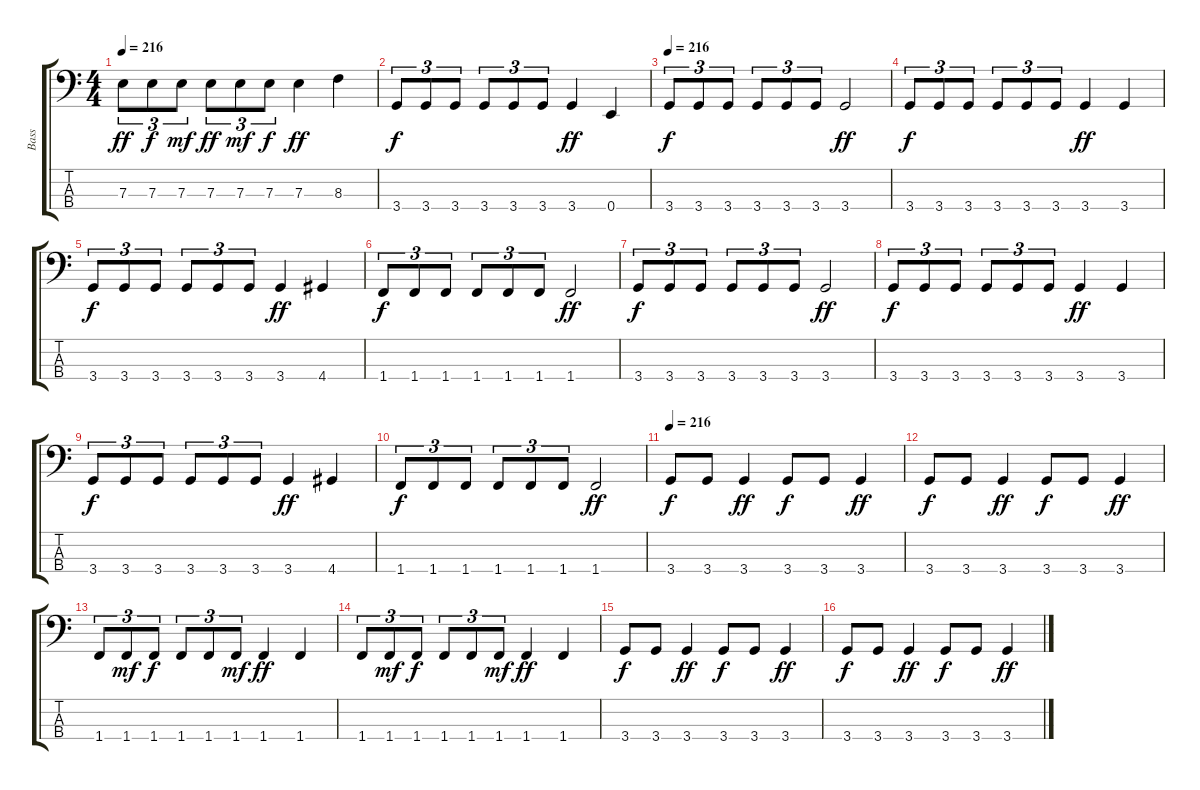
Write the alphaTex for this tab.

\track ("Bass" "Bass") {instrument electricbassfinger}
\staff {score tabs}
\tuning (G2 D2 A1 E1) {hide}
\ts (4 4)
\tempo 216
\clef f4
\ks c
7.3.8{tu (3 2) dy ff} 7.3.8{tu (3 2) dy f} 7.3.8{tu (3 2) dy mf} 7.3.8{tu (3 2) dy ff} 7.3.8{tu (3 2) dy mf} 7.3.8{tu (3 2) dy f} 7.3.4{dy ff} 8.3.4 |
3.4.8{tu (3 2) dy f} 3.4.8{tu (3 2)} 3.4.8{tu (3 2)} 3.4.8{tu (3 2)} 3.4.8{tu (3 2)} 3.4.8{tu (3 2)} 3.4.4{dy ff} 0.4.4 |
\tempo 216
3.4.8{tu (3 2) dy f} 3.4.8{tu (3 2)} 3.4.8{tu (3 2)} 3.4.8{tu (3 2)} 3.4.8{tu (3 2)} 3.4.8{tu (3 2)} 3.4.2{dy ff} |
3.4.8{tu (3 2) dy f} 3.4.8{tu (3 2)} 3.4.8{tu (3 2)} 3.4.8{tu (3 2)} 3.4.8{tu (3 2)} 3.4.8{tu (3 2)} 3.4.4{dy ff} 3.4.4 |
3.4.8{tu (3 2) dy f} 3.4.8{tu (3 2)} 3.4.8{tu (3 2)} 3.4.8{tu (3 2)} 3.4.8{tu (3 2)} 3.4.8{tu (3 2)} 3.4.4{dy ff} 4.4.4 |
1.4.8{tu (3 2) dy f} 1.4.8{tu (3 2)} 1.4.8{tu (3 2)} 1.4.8{tu (3 2)} 1.4.8{tu (3 2)} 1.4.8{tu (3 2)} 1.4.2{dy ff} |
3.4.8{tu (3 2) dy f} 3.4.8{tu (3 2)} 3.4.8{tu (3 2)} 3.4.8{tu (3 2)} 3.4.8{tu (3 2)} 3.4.8{tu (3 2)} 3.4.2{dy ff} |
3.4.8{tu (3 2) dy f} 3.4.8{tu (3 2)} 3.4.8{tu (3 2)} 3.4.8{tu (3 2)} 3.4.8{tu (3 2)} 3.4.8{tu (3 2)} 3.4.4{dy ff} 3.4.4 |
3.4.8{tu (3 2) dy f} 3.4.8{tu (3 2)} 3.4.8{tu (3 2)} 3.4.8{tu (3 2)} 3.4.8{tu (3 2)} 3.4.8{tu (3 2)} 3.4.4{dy ff} 4.4.4 |
1.4.8{tu (3 2) dy f} 1.4.8{tu (3 2)} 1.4.8{tu (3 2)} 1.4.8{tu (3 2)} 1.4.8{tu (3 2)} 1.4.8{tu (3 2)} 1.4.2{dy ff} |
\tempo 216
3.4.8{dy f} 3.4.8 3.4.4{dy ff} 3.4.8{dy f} 3.4.8 3.4.4{dy ff} |
3.4.8{dy f} 3.4.8 3.4.4{dy ff} 3.4.8{dy f} 3.4.8 3.4.4{dy ff} |
1.4.8{tu (3 2)} 1.4.8{tu (3 2) dy mf} 1.4.8{tu (3 2) dy f} 1.4.8{tu (3 2)} 1.4.8{tu (3 2)} 1.4.8{tu (3 2) dy mf} 1.4.4{dy ff} 1.4.4 |
1.4.8{tu (3 2)} 1.4.8{tu (3 2) dy mf} 1.4.8{tu (3 2) dy f} 1.4.8{tu (3 2)} 1.4.8{tu (3 2)} 1.4.8{tu (3 2) dy mf} 1.4.4{dy ff} 1.4.4 |
3.4.8{dy f} 3.4.8 3.4.4{dy ff} 3.4.8{dy f} 3.4.8 3.4.4{dy ff} |
3.4.8{dy f} 3.4.8 3.4.4{dy ff} 3.4.8{dy f} 3.4.8 3.4.4{dy ff}
